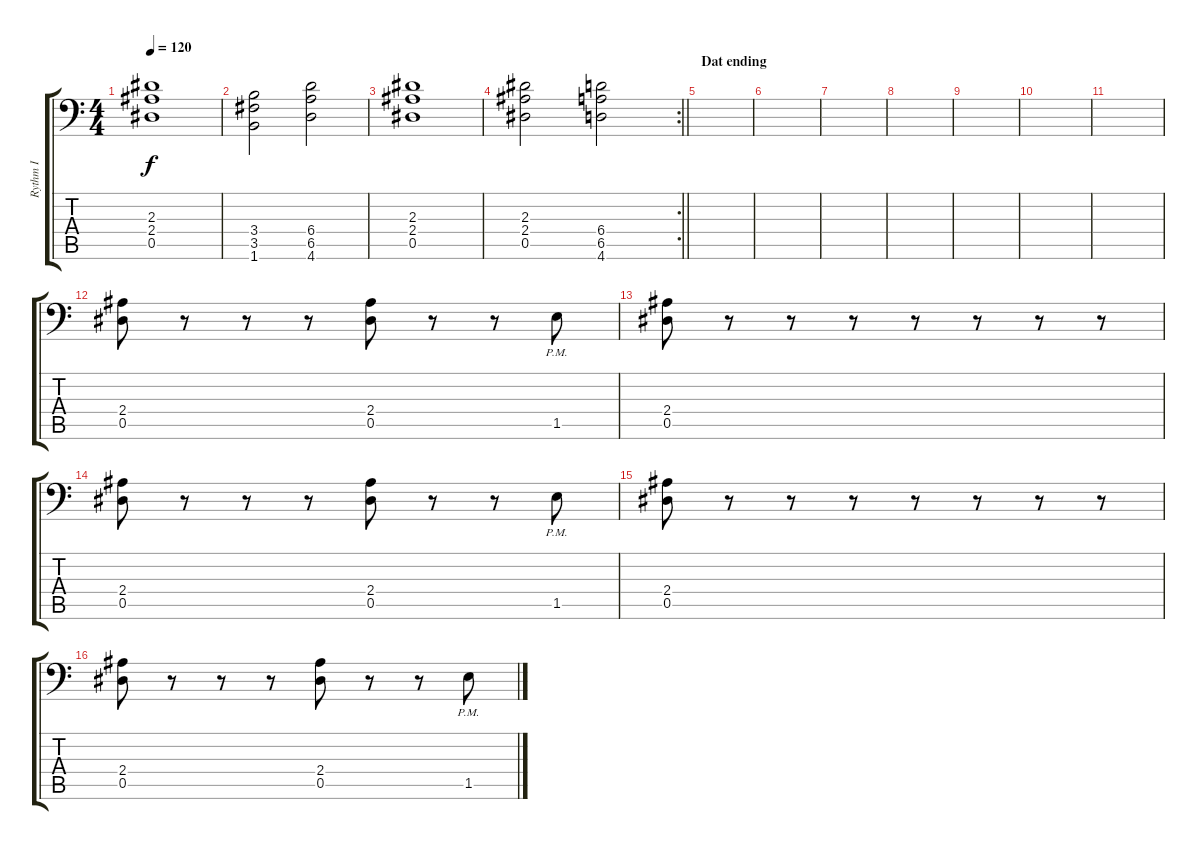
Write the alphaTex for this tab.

\track ("Rythm I" "Rythm I") {instrument distortionguitar}
\staff {score tabs}
\tuning (Bb3 F3 Db3 Ab2 Eb2 Bb1) {hide}
\ts (4 4)
\tempo 120
\clef f4
\ks c
(2.3 2.4 0.5).1{dy f} |
(3.4 3.5 1.6).2 (6.4 6.5 4.6).2 |
(2.3 2.4 0.5).1 |
\rc 2
\barLineRight lightlight
(2.3 2.4 0.5).2 (6.4 6.5 4.6).2 |
\section ("" "Dat ending")
|
|
|
|
|
|
|
(2.4 0.5).8 r.8 r.8 r.8 (2.4 0.5).8 r.8 r.8 1.5{pm}.8 |
(2.4 0.5).8 r.8 r.8 r.8 r.8 r.8 r.8 r.8 |
(2.4 0.5).8 r.8 r.8 r.8 (2.4 0.5).8 r.8 r.8 1.5{pm}.8 |
(2.4 0.5).8 r.8 r.8 r.8 r.8 r.8 r.8 r.8 |
(2.4 0.5).8 r.8 r.8 r.8 (2.4 0.5).8 r.8 r.8 1.5{pm}.8
